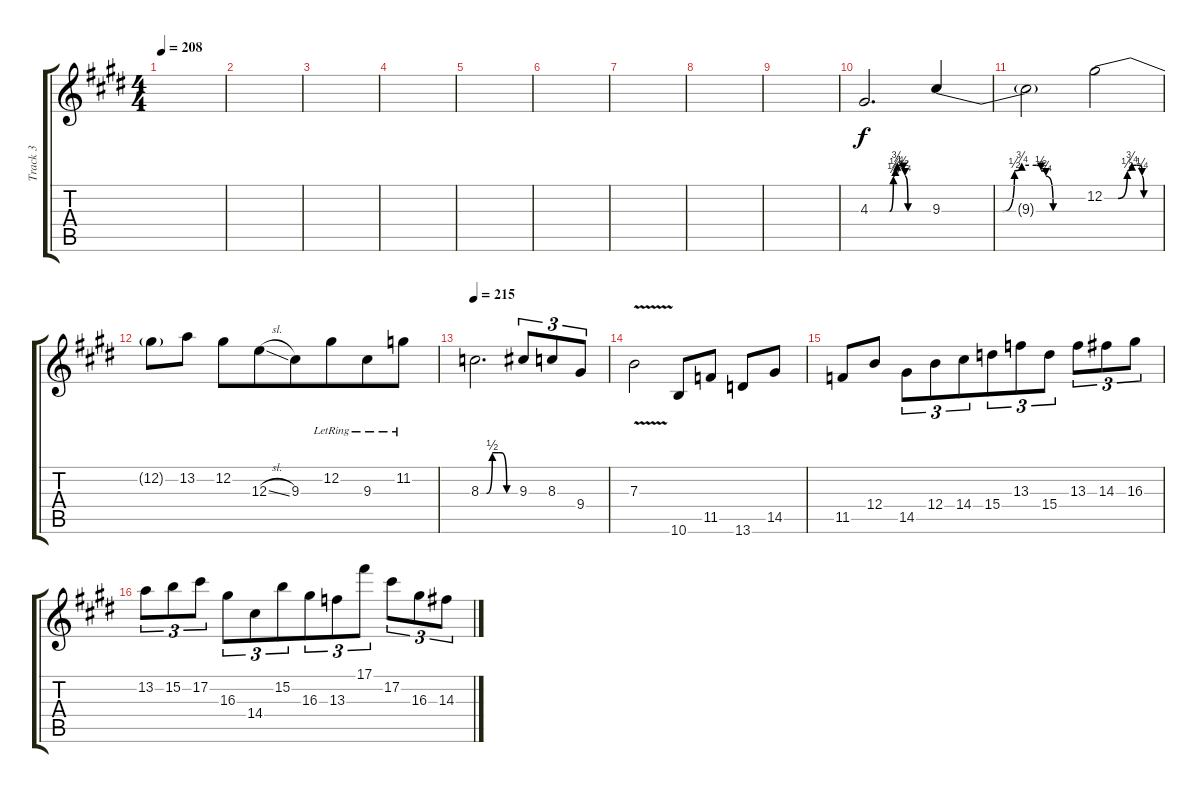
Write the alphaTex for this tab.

\track ("Track 3" "Track 3") {instrument overdrivenguitar}
\staff {score tabs}
\tuning (Db4 Ab3 E3 B2 Gb2 Db2) {hide}
\ts (4 4)
\tempo 208
\clef g2
\ks e
|
|
|
|
|
|
|
|
|
4.3{be (custom 0 0 15 0 20 0 24 1 26 2 28 3 32 3 34 2 36 1 39 0 42 0 55 0 60 0)}.2{d beam merge} 9.3{be (custom 0 0 15 0 19 0 25 0 30 2 33 3 36 3 39 3 41 2 43 1 46 0 52 0 56 0 60 0)}.4 |
9.3{t}.2{beam merge} 12.2{be (custom 0 0 15 0 25 2 30 3 35 3 39 3 41 1 43 0 45 0 49 0 52 0 56 0 60 0)}.2 |
12.2{t}.8 13.2.8 12.2.8 12.3{sl}.8{beam merge} 9.3.8{beam merge} 12.2{lr}.8{beam merge} 9.3{lr}.8 11.2{lr}.8 |
\tempo 215
8.3{be (custom 0 0 10 0 20 2 30 2 35 2 45 0 60 0)}.2{d} 9.3.8{tu (3 2)} 8.3.8{tu (3 2)} 9.4.8{tu (3 2)} |
7.3{v}.2 10.6.8 11.5.8 13.6.8{beam merge} 14.5.8 |
11.5.8{beam merge} 12.4.8 14.5.8{tu (3 2)} 12.4.8{tu (3 2)} 14.4.8{tu (3 2) beam merge} 15.4.8{tu (3 2)} 13.3.8{tu (3 2)} 15.4.8{tu (3 2)} 13.3.8{tu (3 2)} 14.3.8{tu (3 2) beam merge} 16.3.8{tu (3 2)} |
13.2.8{tu (3 2) beam merge} 15.2.8{tu (3 2)} 17.2.8{tu (3 2)} 16.3.8{tu (3 2) beam merge} 14.4.8{tu (3 2)} 15.2.8{tu (3 2) beam merge} 16.3.8{tu (3 2)} 13.3.8{tu (3 2)} 17.1.8{tu (3 2)} 17.2.8{tu (3 2) beam merge} 16.3.8{tu (3 2)} 14.3.8{tu (3 2)}
